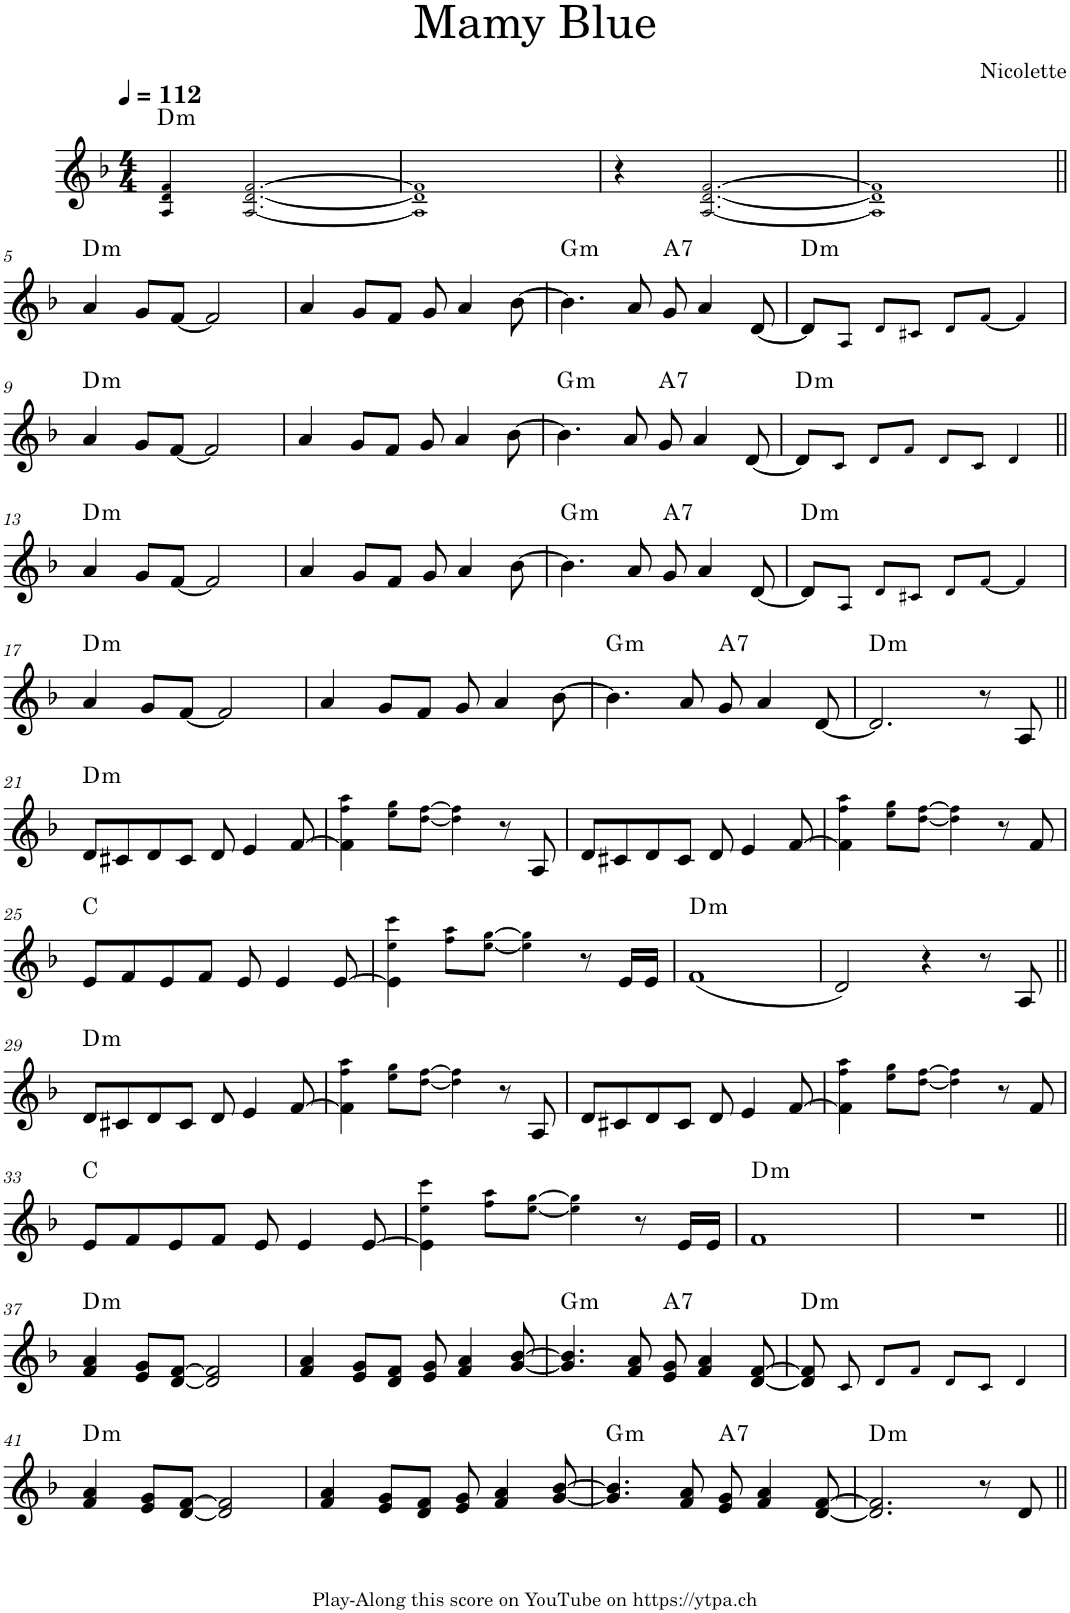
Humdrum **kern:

**kern	**harte
*part1	*part1
*staff1	*
*I"Piano	*
*I'Pno.	*
*clefG2	*
*k[b-]	*
*M4/4	*
*MM112	*
=1	=1
!	!LO:H:kt=m
4A!/ 4d!/ 4f!/	D:min
[2.A!/ [2.d!/ [2.f!/	.
=2	=2
1A!] 1d!] 1f!]	.
=3	=3
4r	.
[2.A!/ [2.d!/ [2.f!/	.
=4	=4
1A!] 1d!] 1f!]	.
!!LO:LB:g=z
=5||	=5||
!	!LO:H:kt=m
4a/	D:min
8g/L	.
[8f/J	.
2f/]	.
=6	=6
4a/	.
8g/L	.
8f/J	.
8g/	.
4a/	.
[8b-\	.
=7	=7
!	!LO:H:kt=m
4.b-\]	G:min
8a/	.
!	!LO:H:kt=7
8g/	A:7
4a/	.
[8d/	.
=8	=8
!	!LO:H:kt=m
8d/L]	D:min
8A!/J	.
8d!/L	.
8c#X!/J	.
8d!/L	.
[8f!/J	.
4f!/]	.
!!LO:LB:g=z
=9	=9
!	!LO:H:kt=m
4a/	D:min
8g/L	.
[8f/J	.
2f/]	.
=10	=10
4a/	.
8g/L	.
8f/J	.
8g/	.
4a/	.
[8b-\	.
=11	=11
!	!LO:H:kt=m
4.b-\]	G:min
8a/	.
!	!LO:H:kt=7
8g/	A:7
4a/	.
[8d/	.
=12	=12
!	!LO:H:kt=m
8d/L]	D:min
8c!/J	.
8d!/L	.
8f!/J	.
8d!/L	.
8c!/J	.
4d!/	.
!!LO:LB:g=z
=13||	=13||
!	!LO:H:kt=m
4a/	D:min
8g/L	.
[8f/J	.
2f/]	.
=14	=14
4a/	.
8g/L	.
8f/J	.
8g/	.
4a/	.
[8b-\	.
=15	=15
!	!LO:H:kt=m
4.b-\]	G:min
8a/	.
!	!LO:H:kt=7
8g/	A:7
4a/	.
[8d/	.
=16	=16
!	!LO:H:kt=m
8d/L]	D:min
8A!/J	.
8d!/L	.
8c#X!/J	.
8d!/L	.
[8f!/J	.
4f!/]	.
!!LO:LB:g=z
=17	=17
!	!LO:H:kt=m
4a/	D:min
8g/L	.
[8f/J	.
2f/]	.
=18	=18
4a/	.
8g/L	.
8f/J	.
8g/	.
4a/	.
[8b-\	.
=19	=19
!	!LO:H:kt=m
4.b-\]	G:min
8a/	.
!	!LO:H:kt=7
8g/	A:7
4a/	.
[8d/	.
=20	=20
!	!LO:H:kt=m
2.d/]	D:min
8r	.
8A/	.
!!LO:LB:g=z
=21||	=21||
!	!LO:H:kt=m
8d/L	D:min
8c#X/	.
8d/	.
8c#/J	.
8d/	.
4e/	.
[8f/	.
=22	=22
4f\] 4ff!\ 4aa!\	.
8ee!\ 8gg!\L	.
[8dd!\ [8ff!\J	.
4dd!\] 4ff!\]	.
8r	.
8A/	.
=23	=23
8d/L	.
8c#X/	.
8d/	.
8c#/J	.
8d/	.
4e/	.
[8f/	.
=24	=24
4f\] 4ff!\ 4aa!\	.
8ee!\ 8gg!\L	.
[8dd!\ [8ff!\J	.
4dd!\] 4ff!\]	.
8r	.
8f/	.
!!LO:LB:g=z
=25	=25
8e/L	C:maj
8f/	.
8e/	.
8f/J	.
8e/	.
4e/	.
[8e/	.
=26	=26
4e\] 4ee!\ 4ccc!\	.
8ff!\ 8aa!\L	.
[8ee!\ [8gg!\J	.
4ee!\] 4gg!\]	.
8r	.
16e/LL	.
16e/JJ	.
=27	=27
!	!LO:H:kt=m
(1f	D:min
=28	=28
2d/)	.
4r	.
8r	.
8A/	.
!!LO:LB:g=z
=29||	=29||
!	!LO:H:kt=m
8d/L	D:min
8c#X/	.
8d/	.
8c#/J	.
8d/	.
4e/	.
[8f/	.
=30	=30
4f\] 4ff!\ 4aa!\	.
8ee!\ 8gg!\L	.
[8dd!\ [8ff!\J	.
4dd!\] 4ff!\]	.
8r	.
8A/	.
=31	=31
8d/L	.
8c#X/	.
8d/	.
8c#/J	.
8d/	.
4e/	.
[8f/	.
=32	=32
4f\] 4ff!\ 4aa!\	.
8ee!\ 8gg!\L	.
[8dd!\ [8ff!\J	.
4dd!\] 4ff!\]	.
8r	.
8f/	.
!!LO:LB:g=z
=33	=33
8e/L	C:maj
8f/	.
8e/	.
8f/J	.
8e/	.
4e/	.
[8e/	.
=34	=34
4e\] 4ee!\ 4ccc!\	.
8ff!\ 8aa!\L	.
[8ee!\ [8gg!\J	.
4ee!\] 4gg!\]	.
8r	.
16e/LL	.
16e/JJ	.
=35	=35
!	!LO:H:kt=m
1f	D:min
=36	=36
1r	.
!!LO:LB:g=z
=37||	=37||
!	!LO:H:kt=m
4f/ 4a/	D:min
8e/ 8g/L	.
[8d/ [8f/J	.
2d/] 2f/]	.
=38	=38
4f/ 4a/	.
8e/ 8g/L	.
8d/ 8f/J	.
8e/ 8g/	.
4f/ 4a/	.
[8g/ [8b-/	.
=39	=39
!	!LO:H:kt=m
4.g/] 4.b-/]	G:min
8f/ 8a/	.
!	!LO:H:kt=7
8e/ 8g/	A:7
4f/ 4a/	.
[8d/ [8f/	.
=40	=40
!	!LO:H:kt=m
8d/] 8f/]	D:min
8c!/	.
8d!/L	.
8f!/J	.
8d!/L	.
8c!/J	.
4d!/	.
!!LO:LB:g=z
=41	=41
!	!LO:H:kt=m
4f/ 4a/	D:min
8e/ 8g/L	.
[8d/ [8f/J	.
2d/] 2f/]	.
=42	=42
4f/ 4a/	.
8e/ 8g/L	.
8d/ 8f/J	.
8e/ 8g/	.
4f/ 4a/	.
[8g/ [8b-/	.
=43	=43
!	!LO:H:kt=m
4.g/] 4.b-/]	G:min
8f/ 8a/	.
!	!LO:H:kt=7
8e/ 8g/	A:7
4f/ 4a/	.
[8d/ [8f/	.
=44	=44
!	!LO:H:kt=m
2.d/] 2.f/]	D:min
8r	.
8d/	.
=||	=||
*-	*-
